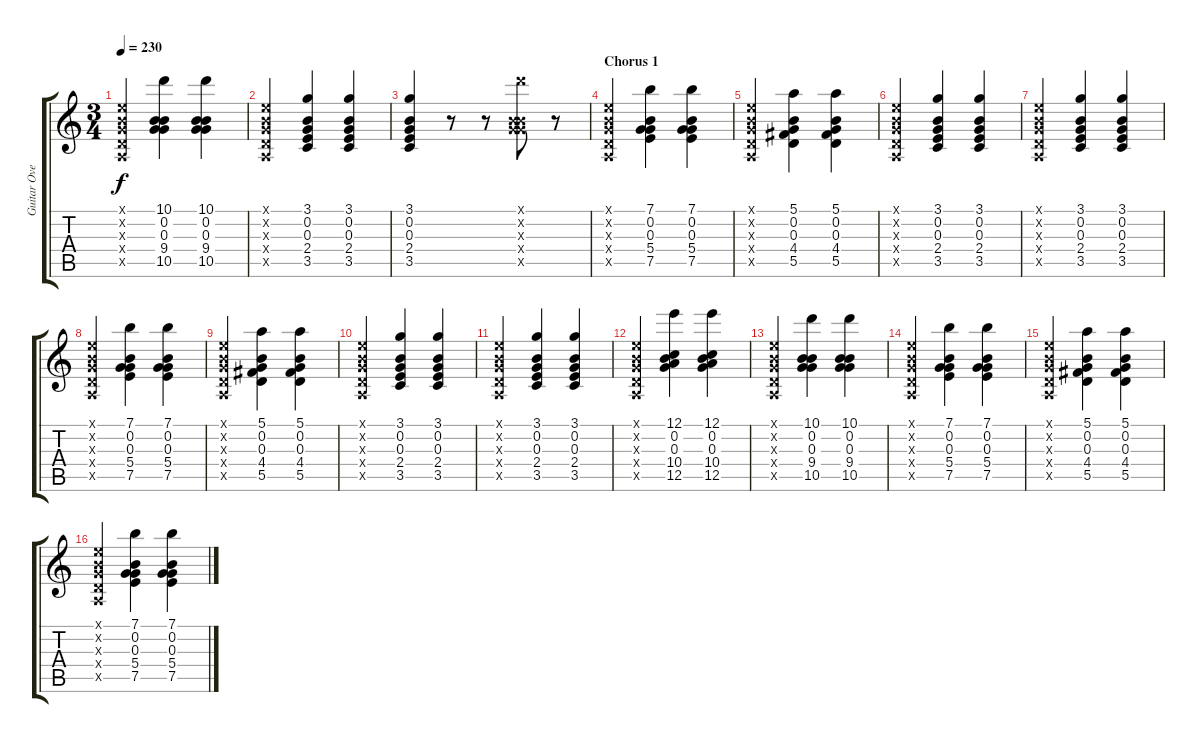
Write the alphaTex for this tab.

\track ("Guitar Overdub" "Guitar Ove") {instrument acousticguitarsteel}
\staff {score tabs}
\tuning (E4 B3 G3 D3 A2 E2) {hide}
\ts (3 4)
\tempo 230
\clef g2
\ks c
(0.1{x} 0.2{x} 0.3{x} 0.4{x} 0.5{x}).4{dy f} (10.1 0.2 0.3 9.4 10.5).4 (10.1 0.2 0.3 9.4 10.5).4 |
(0.1{x} 0.2{x} 0.3{x} 0.4{x} 0.5{x}).4 (3.1 0.2 0.3 2.4 3.5).4 (3.1 0.2 0.3 2.4 3.5).4 |
(3.1 0.2 0.3 2.4 3.5).4 r.8 r.8 (10.1{x} 0.2{x} 0.3{x} 9.4{x} 10.5{x}).8 r.8 |
\section ("" "Chorus 1")
(0.1{x} 0.2{x} 0.3{x} 0.4{x} 0.5{x}).4 (7.1 0.2 0.3 5.4 7.5).4 (7.1 0.2 0.3 5.4 7.5).4 |
(0.1{x} 0.2{x} 0.3{x} 0.4{x} 0.5{x}).4 (5.1 0.2 0.3 4.4 5.5).4 (5.1 0.2 0.3 4.4 5.5).4 |
(0.1{x} 0.2{x} 0.3{x} 0.4{x} 0.5{x}).4 (3.1 0.2 0.3 2.4 3.5).4 (3.1 0.2 0.3 2.4 3.5).4 |
(0.1{x} 0.2{x} 0.3{x} 0.4{x} 0.5{x}).4 (3.1 0.2 0.3 2.4 3.5).4 (3.1 0.2 0.3 2.4 3.5).4 |
(0.1{x} 0.2{x} 0.3{x} 0.4{x} 0.5{x}).4 (7.1 0.2 0.3 5.4 7.5).4 (7.1 0.2 0.3 5.4 7.5).4 |
(0.1{x} 0.2{x} 0.3{x} 0.4{x} 0.5{x}).4 (5.1 0.2 0.3 4.4 5.5).4 (5.1 0.2 0.3 4.4 5.5).4 |
(0.1{x} 0.2{x} 0.3{x} 0.4{x} 0.5{x}).4 (3.1 0.2 0.3 2.4 3.5).4 (3.1 0.2 0.3 2.4 3.5).4 |
(0.1{x} 0.2{x} 0.3{x} 0.4{x} 0.5{x}).4 (3.1 0.2 0.3 2.4 3.5).4 (3.1 0.2 0.3 2.4 3.5).4 |
(0.1{x} 0.2{x} 0.3{x} 0.4{x} 0.5{x}).4 (12.1 0.2 0.3 10.4 12.5).4 (12.1 0.2 0.3 10.4 12.5).4 |
(0.1{x} 0.2{x} 0.3{x} 0.4{x} 0.5{x}).4 (10.1 0.2 0.3 9.4 10.5).4 (10.1 0.2 0.3 9.4 10.5).4 |
(0.1{x} 0.2{x} 0.3{x} 0.4{x} 0.5{x}).4 (7.1 0.2 0.3 5.4 7.5).4 (7.1 0.2 0.3 5.4 7.5).4 |
(0.1{x} 0.2{x} 0.3{x} 0.4{x} 0.5{x}).4 (5.1 0.2 0.3 4.4 5.5).4 (5.1 0.2 0.3 4.4 5.5).4 |
(0.1{x} 0.2{x} 0.3{x} 0.4{x} 0.5{x}).4 (7.1 0.2 0.3 5.4 7.5).4 (7.1 0.2 0.3 5.4 7.5).4
